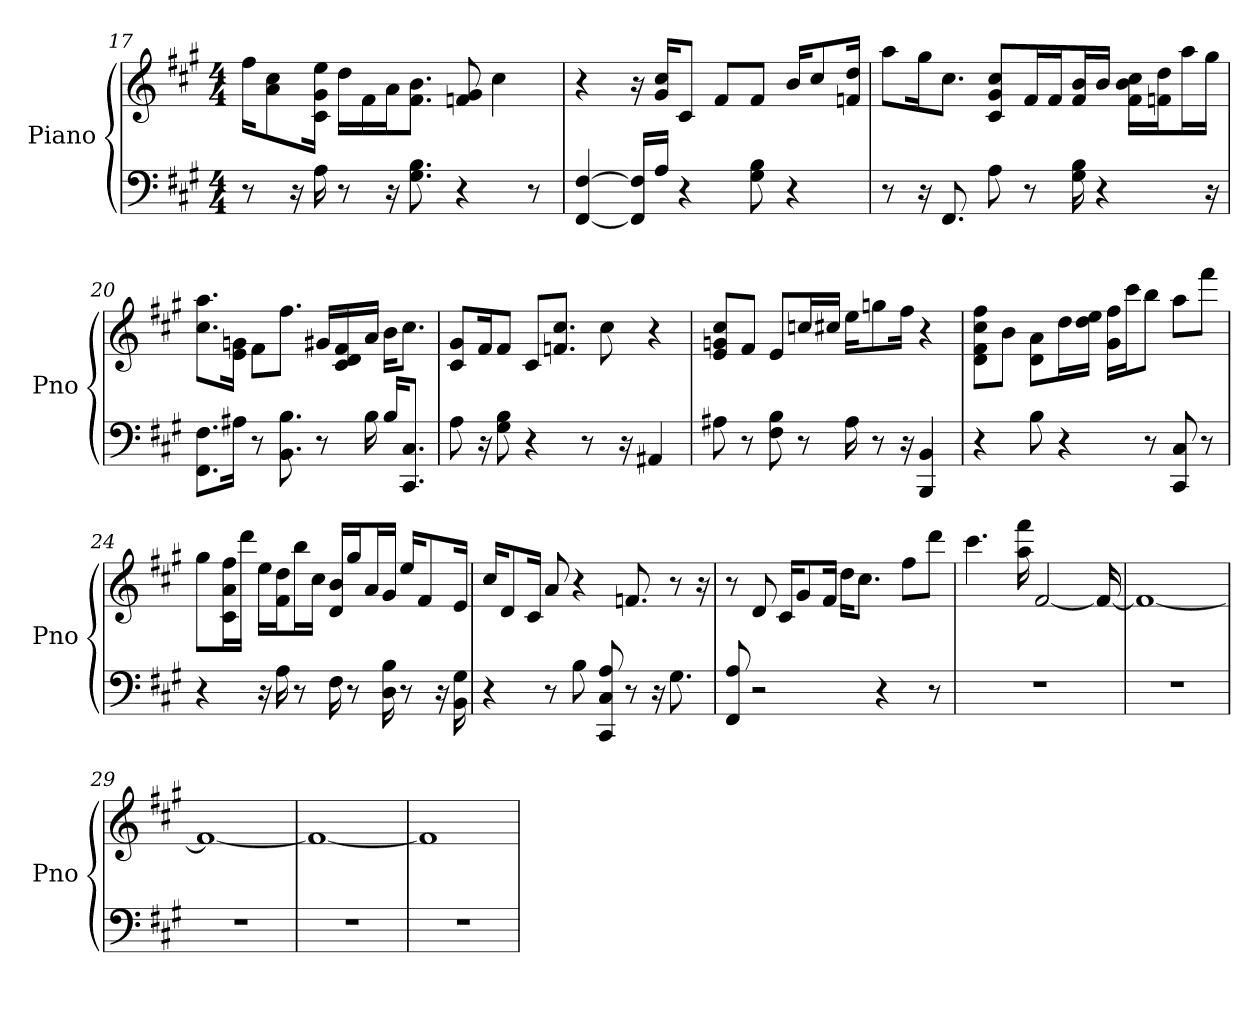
**kern	**kern
*part1	*part1
*staff2	*staff1
*I"Piano	*
*I'Pno	*
*clefF4	*clefG2
*k[f#c#g#]	*k[f#c#g#]
*A:	*A:
*M4/4	*M4/4
=17	=17
8r	16ff#\KL
.	8a\ 8cc#\
16r	.
16A	16c#\ 16ee\ 16g#\Jk
8r	16dd\LL
.	16f#\J
16r	16a\K
8.B 8.G#	8.f#\ 8.b\J
4r	8g# 8f
.	4cc#
8r	.
=18	=18
[4FF# [4F#	4r
16FF#]/ 16F#]/LL	16r
16A/JJ	16cc#/ 16g#/KL
4r	8c#/J
.	8f#/L
8B 8G#	8f#/J
4r	16b/KL
.	8cc#/
.	16dd/ 16f/Jk
=19	=19
8r	8aa\L
16r	16gg#\K
8.FF#	8.cc#\J
8A	8g#/ 8cc#/ 8c#/L
8r	16f#/L
.	16f#/J
16B 16G#	16b/ 16f#/L
4r	16b/JJ
.	16cc#\ 16b\ 16f#\LL
.	16dd\ 16f\J
.	16aa\L
16r	16gg#\JJ
=20	=20
8.F#\ 8.FF#\L	8.aa\ 8.cc#\L
16A#\Jk	16g\ 16e\Jk
8r	8f#\L
8.B 8.BB	8.ff#\J
8r	16g#/LL
.	16f#/ 16d/ 16c#/
16B	16a/JJ
16B/KL	16b\KL
8.C#/ 8.CC#/J	8.cc#\J
=21	=21
8A	8g#/ 8c#/L
16r	16f#/K
8G# 8B	8f#/J
4r	8c#/L
.	8.cc#/ 8.f/J
8r	.
.	8cc#
16r	.
4AA#	4r
=22	=22
8A#	8cc#/ 8g/ 8e/L
8r	8f#/J
8F# 8B	8e/L
8r	16cc/L
.	16cc#/JJ
16A#	16ee\KL
8r	8gg\
16r	16ff#\Jk
4BBB 4BB	4r
=23	=23
4r	8cc#\ 8ff#\ 8d\ 8f#\L
.	8b\J
8B	8a\ 8d\L
4r	16dd\L
.	16ee\ 16dd\JJ
.	16ff#\ 16g#\LL
.	16ccc#\J
8r	8bb\J
8C# 8CC#	8aa\L
8r	8fff#\J
=24	=24
4r	8gg#\L
.	16ff#\ 16a\ 16c#\L
.	16ddd\JJ
16r	16ee\LL
16A	16f#\ 16dd\J
8r	16bb\L
.	16cc#\JJ
16F#	16d/ 16b/LL
8r	16gg#/J
.	16a/L
16B 16D	16g#/JJ
8r	16ee/KL
.	8f#/
16r	.
16BB 16G#	16e/Jk
=25	=25
4r	16cc#/KL
.	8d/
.	16c#/Jk
8r	8a
8B	4r
8A 8C# 8CC#	.
8r	8.f
16r	.
8.G#	8r
.	16r
=26	=26
8A 8FF#	8r
2r	8d
.	16c#/KL
.	8g#/
.	16f#/Jk
.	16dd\KL
.	8.cc#\J
4r	.
.	8ff#\L
8r	8ddd\J
=27	=27
1r	4.ccc#
.	16aa 16fff#
.	[2f#
.	16f#_
=28	=28
1r	1f#_
=29	=29
1r	1f#_
=30	=30
1r	1f#_
=31	=31
1r	1f#]
=	=
*-	*-
